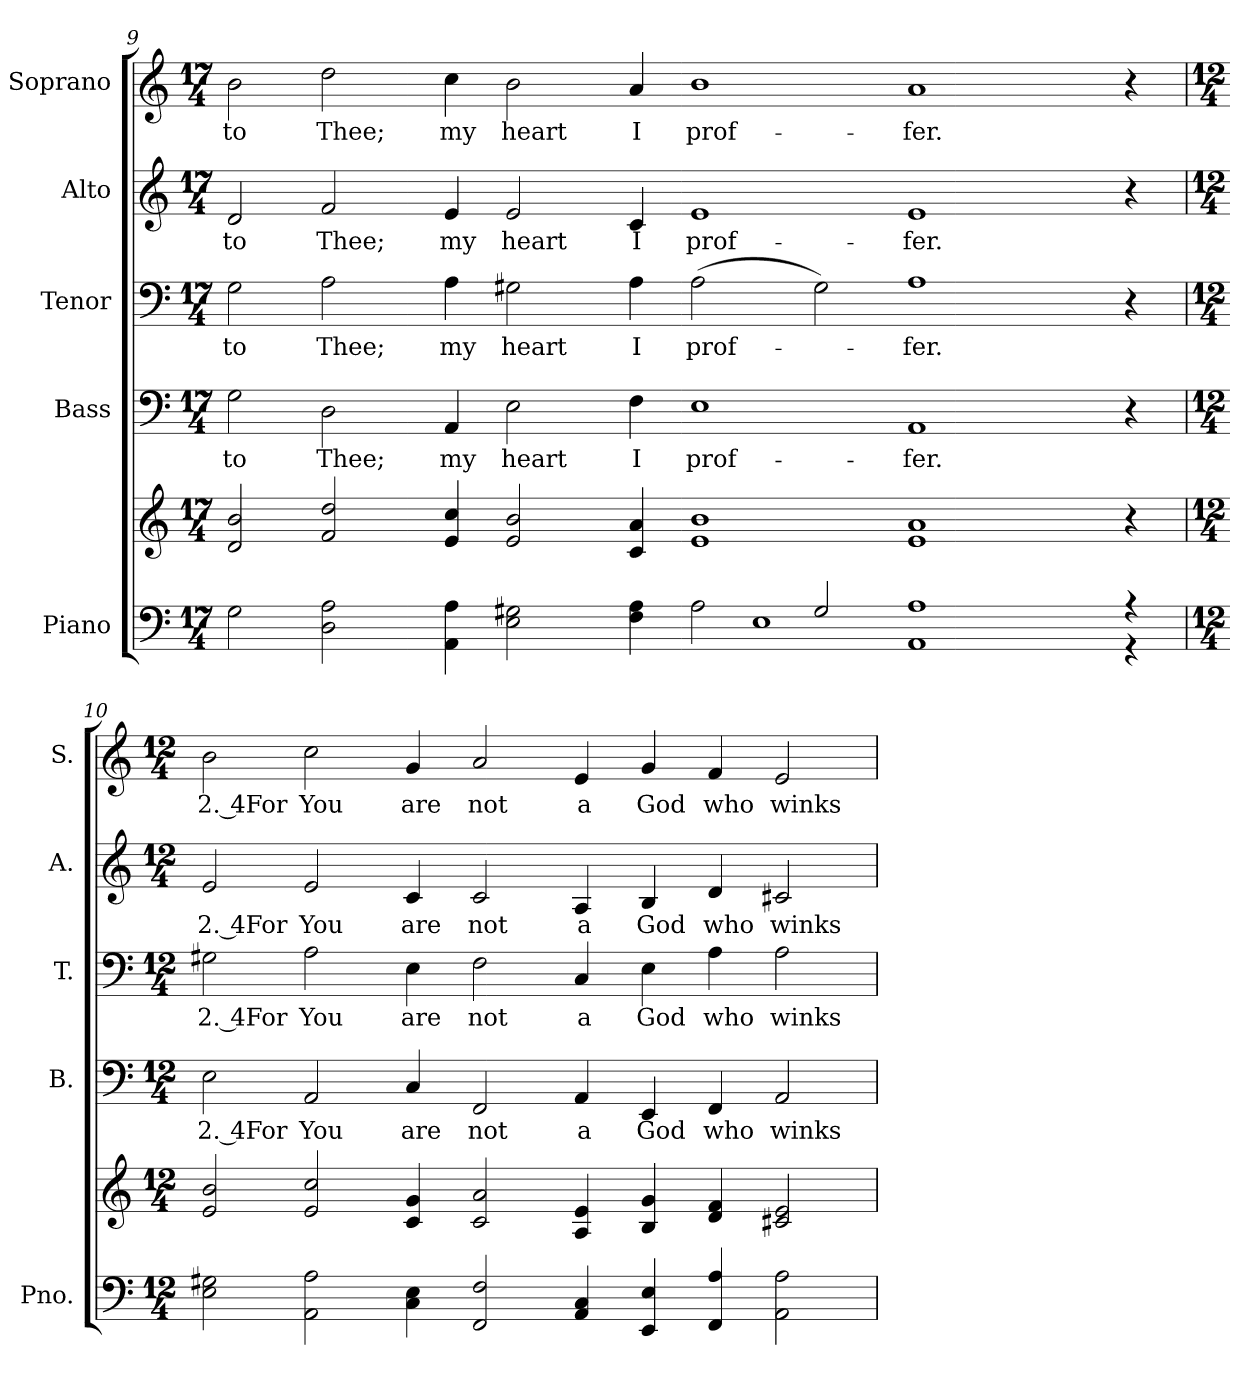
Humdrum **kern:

**kern	**kern	**kern	**text	**kern	**text	**kern	**text	**kern	**text
*part5	*part5	*part4	*part4	*part3	*part3	*part2	*part2	*part1	*part1
*staff6	*staff5	*staff4	*staff4	*staff3	*staff3	*staff2	*staff2	*staff1	*staff1
*I"Piano	*	*I"Bass	*	*I"Tenor	*	*I"Alto	*	*I"Soprano	*
*I'Pno.	*	*I'B.	*	*I'T.	*	*I'A.	*	*I'S.	*
!!LO:PB:g=z
*clefF4	*clefG2	*clefF4	*	*clefF4	*	*clefG2	*	*clefG2	*
*k[]	*k[]	*k[]	*	*k[]	*	*k[]	*	*k[]	*
*C:	*C:	*C:	*	*C:	*	*C:	*	*C:	*
*M17/4	*M17/4	*M17/4	*	*M17/4	*	*M17/4	*	*M17/4	*
=9	=9	=9	=9	=9	=9	=9	=9	=9	=9
*^	*	*	*	*	*	*	*	*	*
!	!	!	!	!LO:LY:b:color=#000000	!	!	!	!	!	!
!	!	!	!	!	!	!LO:LY:b:color=#000000	!	!	!	!
!	!	!	!	!	!	!	!	!LO:LY:b:color=#000000	!	!
!	!	!	!	!	!	!	!	!	!	!LO:LY:b:color=#000000
2Gi\	2.ryy	2di/ 2bi	2Gi\	to	2Gi\	to	2di/	to	2bi\	to
!	!	!	!	!LO:LY:b:color=#000000	!	!	!	!	!	!
!	!	!	!	!	!	!LO:LY:b:color=#000000	!	!	!	!
!	!	!	!	!	!	!	!	!LO:LY:b:color=#000000	!	!
!	!	!	!	!	!	!	!	!	!	!LO:LY:b:color=#000000
2Di\ 2Ai	.	2fi/ 2ddi	2Di\	Thee;	2Ai\	Thee;	2fi/	Thee;	2ddi\	Thee;
.	2.ryy	.	.	.	.	.	.	.	.	.
!	!	!	!	!LO:LY:b:color=#000000	!	!	!	!	!	!
!	!	!	!	!	!	!LO:LY:b:color=#000000	!	!	!	!
!	!	!	!	!	!	!	!	!LO:LY:b:color=#000000	!	!
!	!	!	!	!	!	!	!	!	!	!LO:LY:b:color=#000000
4AAi\ 4Ai	.	4ei/ 4cci	4AAi/	my	4Ai\	my	4ei/	my	4cci\	my
!	!	!	!	!LO:LY:b:color=#000000	!	!	!	!	!	!
!	!	!	!	!	!	!LO:LY:b:color=#000000	!	!	!	!
!	!	!	!	!	!	!	!	!LO:LY:b:color=#000000	!	!
!	!	!	!	!	!	!	!	!	!	!LO:LY:b:color=#000000
2Ei\ 2G#Xi	.	2ei/ 2bi	2Ei\	heart	2G#Xi\	heart	2ei/	heart	2bi\	heart
.	2.ryy	.	.	.	.	.	.	.	.	.
!	!	!	!	!LO:LY:b:color=#000000	!	!	!	!	!	!
!	!	!	!	!	!	!LO:LY:b:color=#000000	!	!	!	!
!	!	!	!	!	!	!	!	!LO:LY:b:color=#000000	!	!
!	!	!	!	!	!	!	!	!	!	!LO:LY:b:color=#000000
4Fi\ 4Ai	.	4ci/ 4ai	4Fi\	I	4Ai\	I	4ci/	I	4ai/	I
!	!	!	!	!LO:LY:b:color=#000000	!	!	!	!	!	!
!	!	!	!	!	!	!LO:LY:b:color=#000000	!	!	!	!
!	!	!	!	!	!	!	!	!LO:LY:b:color=#000000	!	!
!	!	!	!	!	!	!	!	!	!	!LO:LY:b:color=#000000
2Ai\	.	1ei 1bi	1Ei	prof-	(2Ai\	prof-	1ei	prof-	1bi	prof-
.	1Ei	.	.	.	.	.	.	.	.	.
2G#i/	.	.	.	.	2G#i\)	.	.	.	.	.
!	!	!	!	!LO:LY:b:color=#000000	!	!	!	!	!	!
!	!	!	!	!	!	!LO:LY:b:color=#000000	!	!	!	!
!	!	!	!	!	!	!	!	!LO:LY:b:color=#000000	!	!
!	!	!	!	!	!	!	!	!	!	!LO:LY:b:color=#000000
1AAi 1Ai	.	1ei 1ai	1AAi	-fer.	1Ai	-fer.	1ei	-fer.	1ai	-fer.
.	4ryy	.	.	.	.	.	.	.	.	.
.	2ryy	.	.	.	.	.	.	.	.	.
4r	4r	4r	4r	.	4r	.	4r	.	4r	.
*v	*v	*	*	*	*	*	*	*	*	*
=10	=10	=10	=10	=10	=10	=10	=10	=10	=10
*M12/4	*M12/4	*M12/4	*	*M12/4	*	*M12/4	*	*M12/4	*
*^	*	*	*	*	*	*	*	*	*
!	!	!	!	!LO:LY:b:color=#000000	!	!	!	!	!	!
*v	*v	*	*	*	*	*	*	*	*	*
*^	*	*	*	*	*	*	*	*	*
!	!	!	!	!	!	!LO:LY:b:color=#000000	!	!	!	!
*v	*v	*	*	*	*	*	*	*	*	*
*^	*	*	*	*	*	*	*	*	*
!	!	!	!	!	!	!	!	!LO:LY:b:color=#000000	!	!
*v	*v	*	*	*	*	*	*	*	*	*
*^	*	*	*	*	*	*	*	*	*
!	!	!	!	!	!	!	!	!	!	!LO:LY:b:color=#000000
*v	*v	*	*	*	*	*	*	*	*	*
2Ei\ 2G#Xi	2ei/ 2bi	2Ei\	2. 4For	2G#Xi\	2. 4For	2ei/	2. 4For	2bi\	2. 4For
!	!	!	!LO:LY:b:color=#000000	!	!	!	!	!	!
!	!	!	!	!	!LO:LY:b:color=#000000	!	!	!	!
!	!	!	!	!	!	!	!LO:LY:b:color=#000000	!	!
!	!	!	!	!	!	!	!	!	!LO:LY:b:color=#000000
2AAi\ 2Ai	2ei/ 2cci	2AAi/	You	2Ai\	You	2ei/	You	2cci\	You
!	!	!	!LO:LY:b:color=#000000	!	!	!	!	!	!
!	!	!	!	!	!LO:LY:b:color=#000000	!	!	!	!
!	!	!	!	!	!	!	!LO:LY:b:color=#000000	!	!
!	!	!	!	!	!	!	!	!	!LO:LY:b:color=#000000
4Ci\ 4Ei	4ci/ 4gi	4Ci/	are	4Ei\	are	4ci/	are	4gi/	are
!	!	!	!LO:LY:b:color=#000000	!	!	!	!	!	!
!	!	!	!	!	!LO:LY:b:color=#000000	!	!	!	!
!	!	!	!	!	!	!	!LO:LY:b:color=#000000	!	!
!	!	!	!	!	!	!	!	!	!LO:LY:b:color=#000000
2FFi/ 2Fi	2ci/ 2ai	2FFi/	not	2Fi\	not	2ci/	not	2ai/	not
!	!	!	!LO:LY:b:color=#000000	!	!	!	!	!	!
!	!	!	!	!	!LO:LY:b:color=#000000	!	!	!	!
!	!	!	!	!	!	!	!LO:LY:b:color=#000000	!	!
!	!	!	!	!	!	!	!	!	!LO:LY:b:color=#000000
4AAi/ 4Ci	4Ai/ 4ei	4AAi/	a	4Ci/	a	4Ai/	a	4ei/	a
!	!	!	!LO:LY:b:color=#000000	!	!	!	!	!	!
!	!	!	!	!	!LO:LY:b:color=#000000	!	!	!	!
!	!	!	!	!	!	!	!LO:LY:b:color=#000000	!	!
!	!	!	!	!	!	!	!	!	!LO:LY:b:color=#000000
4EEi/ 4Ei	4Bi/ 4gi	4EEi/	God	4Ei\	God	4Bi/	God	4gi/	God
!	!	!	!LO:LY:b:color=#000000	!	!	!	!	!	!
!	!	!	!	!	!LO:LY:b:color=#000000	!	!	!	!
!	!	!	!	!	!	!	!LO:LY:b:color=#000000	!	!
!	!	!	!	!	!	!	!	!	!LO:LY:b:color=#000000
4FFi/ 4Ai	4di/ 4fi	4FFi/	who	4Ai\	who	4di/	who	4fi/	who
!	!	!	!LO:LY:b:color=#000000	!	!	!	!	!	!
!	!	!	!	!	!LO:LY:b:color=#000000	!	!	!	!
!	!	!	!	!	!	!	!LO:LY:b:color=#000000	!	!
!	!	!	!	!	!	!	!	!	!LO:LY:b:color=#000000
2AAi\ 2Ai	2c#Xi/ 2ei	2AAi/	winks	2Ai\	winks	2c#Xi/	winks	2ei/	winks
=	=	=	=	=	=	=	=	=	=
*-	*-	*-	*-	*-	*-	*-	*-	*-	*-
